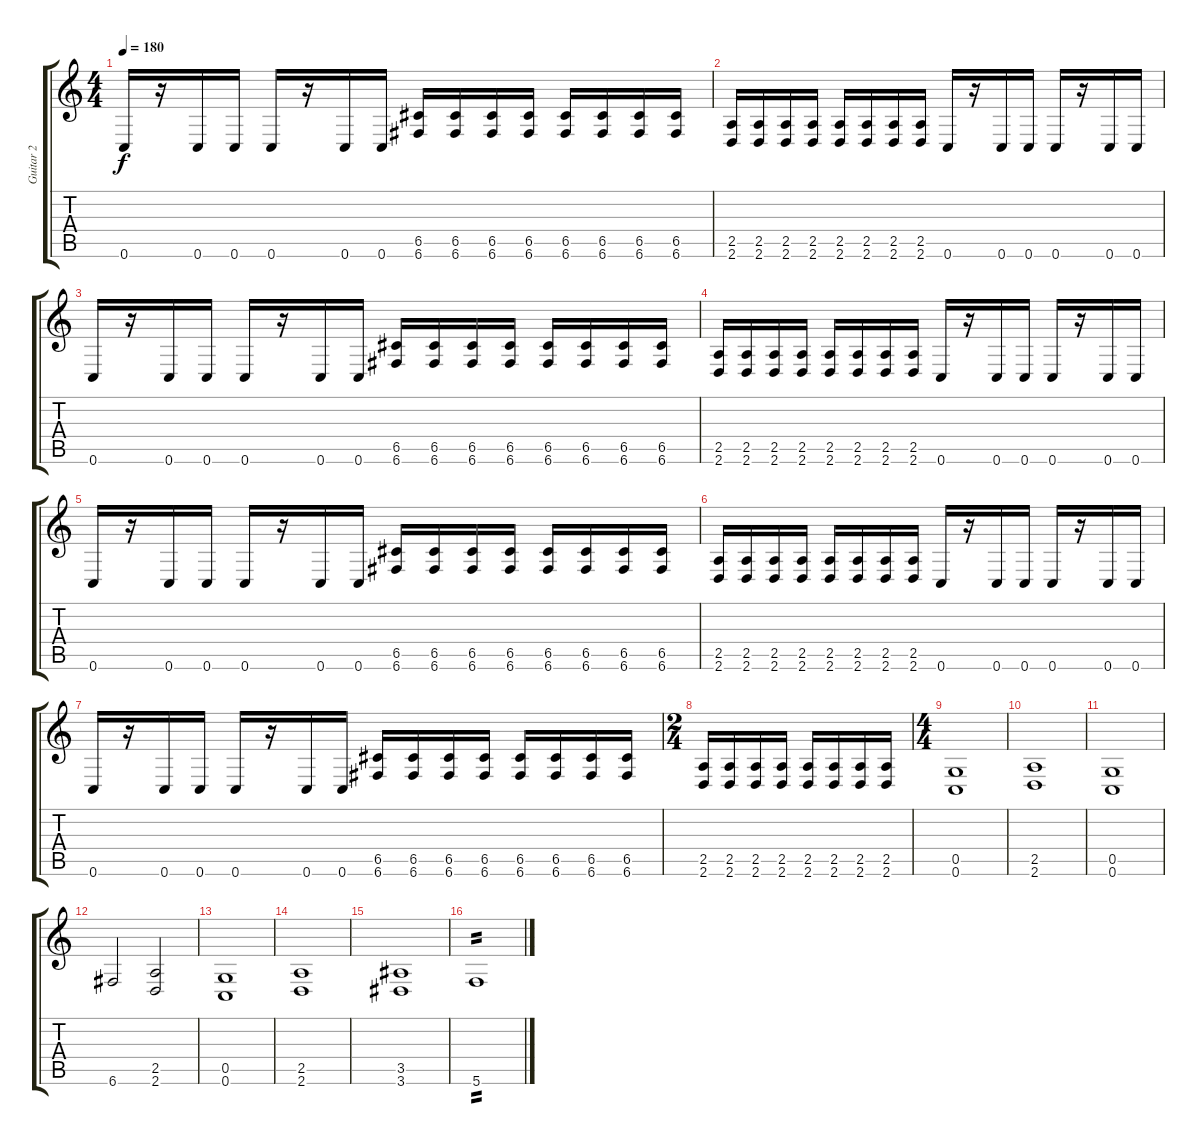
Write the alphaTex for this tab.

\track ("Guitar 2" "Guitar 2") {instrument distortionguitar}
\staff {score tabs}
\tuning (D4 A3 F3 C3 G2 C2) {hide}
\ts (4 4)
\tempo 180
\clef g2
\ks c
0.6.16{dy f} r.16 0.6.16 0.6.16 0.6.16 r.16 0.6.16 0.6.16 (6.5 6.6).16 (6.5 6.6).16 (6.5 6.6).16 (6.5 6.6).16 (6.5 6.6).16 (6.5 6.6).16 (6.5 6.6).16 (6.5 6.6).16 |
(2.5 2.6).16 (2.5 2.6).16 (2.5 2.6).16 (2.5 2.6).16 (2.5 2.6).16 (2.5 2.6).16 (2.5 2.6).16 (2.5 2.6).16 0.6.16 r.16 0.6.16 0.6.16 0.6.16 r.16 0.6.16 0.6.16 |
0.6.16 r.16 0.6.16 0.6.16 0.6.16 r.16 0.6.16 0.6.16 (6.5 6.6).16 (6.5 6.6).16 (6.5 6.6).16 (6.5 6.6).16 (6.5 6.6).16 (6.5 6.6).16 (6.5 6.6).16 (6.5 6.6).16 |
(2.5 2.6).16 (2.5 2.6).16 (2.5 2.6).16 (2.5 2.6).16 (2.5 2.6).16 (2.5 2.6).16 (2.5 2.6).16 (2.5 2.6).16 0.6.16 r.16 0.6.16 0.6.16 0.6.16 r.16 0.6.16 0.6.16 |
0.6.16 r.16 0.6.16 0.6.16 0.6.16 r.16 0.6.16 0.6.16 (6.5 6.6).16 (6.5 6.6).16 (6.5 6.6).16 (6.5 6.6).16 (6.5 6.6).16 (6.5 6.6).16 (6.5 6.6).16 (6.5 6.6).16 |
(2.5 2.6).16 (2.5 2.6).16 (2.5 2.6).16 (2.5 2.6).16 (2.5 2.6).16 (2.5 2.6).16 (2.5 2.6).16 (2.5 2.6).16 0.6.16 r.16 0.6.16 0.6.16 0.6.16 r.16 0.6.16 0.6.16 |
0.6.16 r.16 0.6.16 0.6.16 0.6.16 r.16 0.6.16 0.6.16 (6.5 6.6).16 (6.5 6.6).16 (6.5 6.6).16 (6.5 6.6).16 (6.5 6.6).16 (6.5 6.6).16 (6.5 6.6).16 (6.5 6.6).16 |
\ts (2 4)
(2.5 2.6).16 (2.5 2.6).16 (2.5 2.6).16 (2.5 2.6).16 (2.5 2.6).16 (2.5 2.6).16 (2.5 2.6).16 (2.5 2.6).16 |
\ts (4 4)
(0.5 0.6).1{volume 12} |
(2.5 2.6).1 |
(0.5 0.6).1 |
6.6.2 (2.5 2.6).2 |
(0.5 0.6).1 |
(2.5 2.6).1 |
(3.5 3.6).1 |
5.6.1{tp 2}
